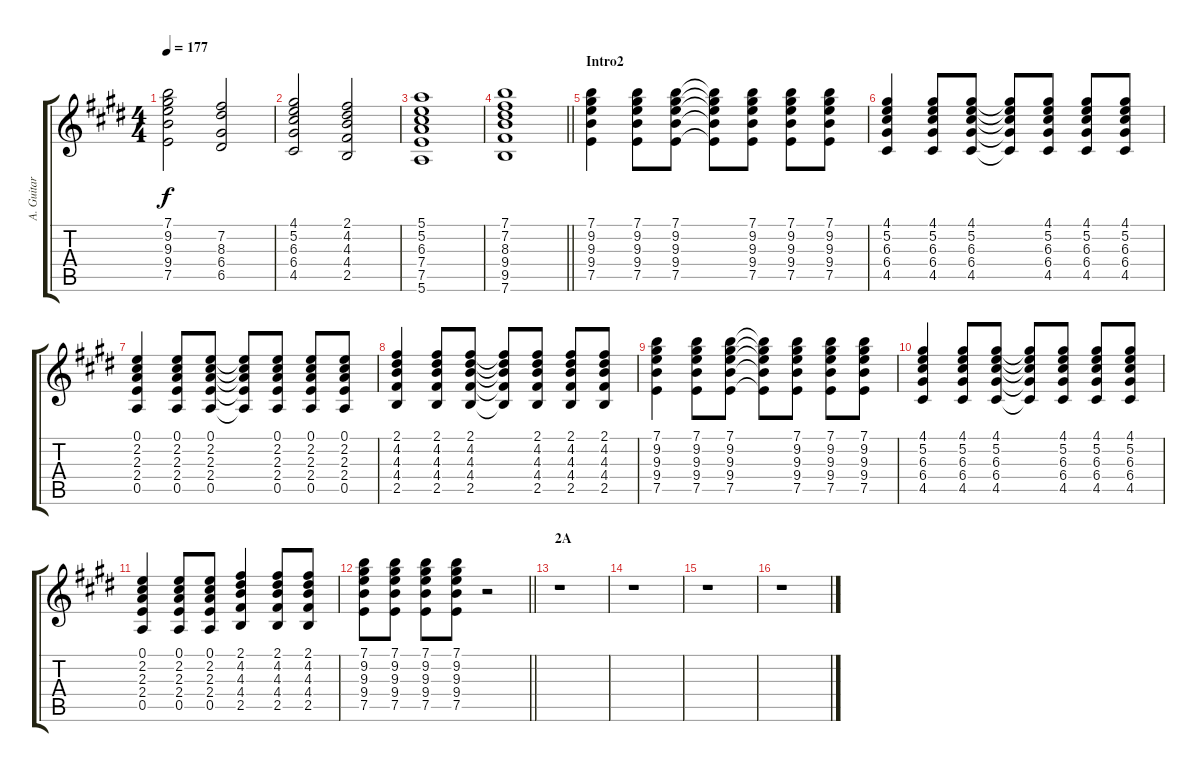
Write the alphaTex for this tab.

\track ("A. Guitar" "A. Guitar") {instrument acousticguitarsteel}
\staff {score tabs}
\tuning (E4 B3 G3 D3 A2 E2) {hide}
\ts (4 4)
\tempo 177
\clef g2
\ks e
(7.1 9.2 9.3 9.4 7.5).2{dy f} (7.2 8.3 6.4 6.5).2 |
(4.1 5.2 6.3 6.4 4.5).2 (2.1 4.2 4.3 4.4 2.5).2 |
(5.1 5.2 6.3 7.4 7.5 5.6).1 |
\barLineRight lightlight
(7.1 7.2 8.3 9.4 9.5 7.6).1 |
\section ("" "Intro2")
(7.1 9.2 9.3 9.4 7.5).4 (7.1 9.2 9.3 9.4 7.5).8 (7.1 9.2 9.3 9.4 7.5).8 (7.1{t} 9.2{t} 9.3{t} 9.4{t} 7.5{t}).8 (7.1 9.2 9.3 9.4 7.5).8 (7.1 9.2 9.3 9.4 7.5).8 (7.1 9.2 9.3 9.4 7.5).8 |
(4.1 5.2 6.3 6.4 4.5).4 (4.1 5.2 6.3 6.4 4.5).8 (4.1 5.2 6.3 6.4 4.5).8 (4.1{t} 5.2{t} 6.3{t} 6.4{t} 4.5{t}).8 (4.1 5.2 6.3 6.4 4.5).8 (4.1 5.2 6.3 6.4 4.5).8 (4.1 5.2 6.3 6.4 4.5).8 |
(0.1 2.2 2.3 2.4 0.5).4 (0.1 2.2 2.3 2.4 0.5).8 (0.1 2.2 2.3 2.4 0.5).8 (0.1{t} 2.2{t} 2.3{t} 2.4{t} 0.5{t}).8 (0.1 2.2 2.3 2.4 0.5).8 (0.1 2.2 2.3 2.4 0.5).8 (0.1 2.2 2.3 2.4 0.5).8 |
(2.1 4.2 4.3 4.4 2.5).4 (2.1 4.2 4.3 4.4 2.5).8 (2.1 4.2 4.3 4.4 2.5).8 (2.1{t} 4.2{t} 4.3{t} 4.4{t} 2.5{t}).8 (2.1 4.2 4.3 4.4 2.5).8 (2.1 4.2 4.3 4.4 2.5).8 (2.1 4.2 4.3 4.4 2.5).8 |
(7.1 9.2 9.3 9.4 7.5).4 (7.1 9.2 9.3 9.4 7.5).8 (7.1 9.2 9.3 9.4 7.5).8 (7.1{t} 9.2{t} 9.3{t} 9.4{t} 7.5{t}).8 (7.1 9.2 9.3 9.4 7.5).8 (7.1 9.2 9.3 9.4 7.5).8 (7.1 9.2 9.3 9.4 7.5).8 |
(4.1 5.2 6.3 6.4 4.5).4 (4.1 5.2 6.3 6.4 4.5).8 (4.1 5.2 6.3 6.4 4.5).8 (4.1{t} 5.2{t} 6.3{t} 6.4{t} 4.5{t}).8 (4.1 5.2 6.3 6.4 4.5).8 (4.1 5.2 6.3 6.4 4.5).8 (4.1 5.2 6.3 6.4 4.5).8 |
(0.1 2.2 2.3 2.4 0.5).4 (0.1 2.2 2.3 2.4 0.5).8 (0.1 2.2 2.3 2.4 0.5).8 (2.1 4.2 4.3 4.4 2.5).4 (2.1 4.2 4.3 4.4 2.5).8 (2.1 4.2 4.3 4.4 2.5).8 |
\barLineRight lightlight
(7.1 9.2 9.3 9.4 7.5).8 (7.1 9.2 9.3 9.4 7.5).8 (7.1 9.2 9.3 9.4 7.5).8 (7.1 9.2 9.3 9.4 7.5).8 r.2 |
\section ("" "2A")
r.1 |
r.1 |
r.1 |
r.1
